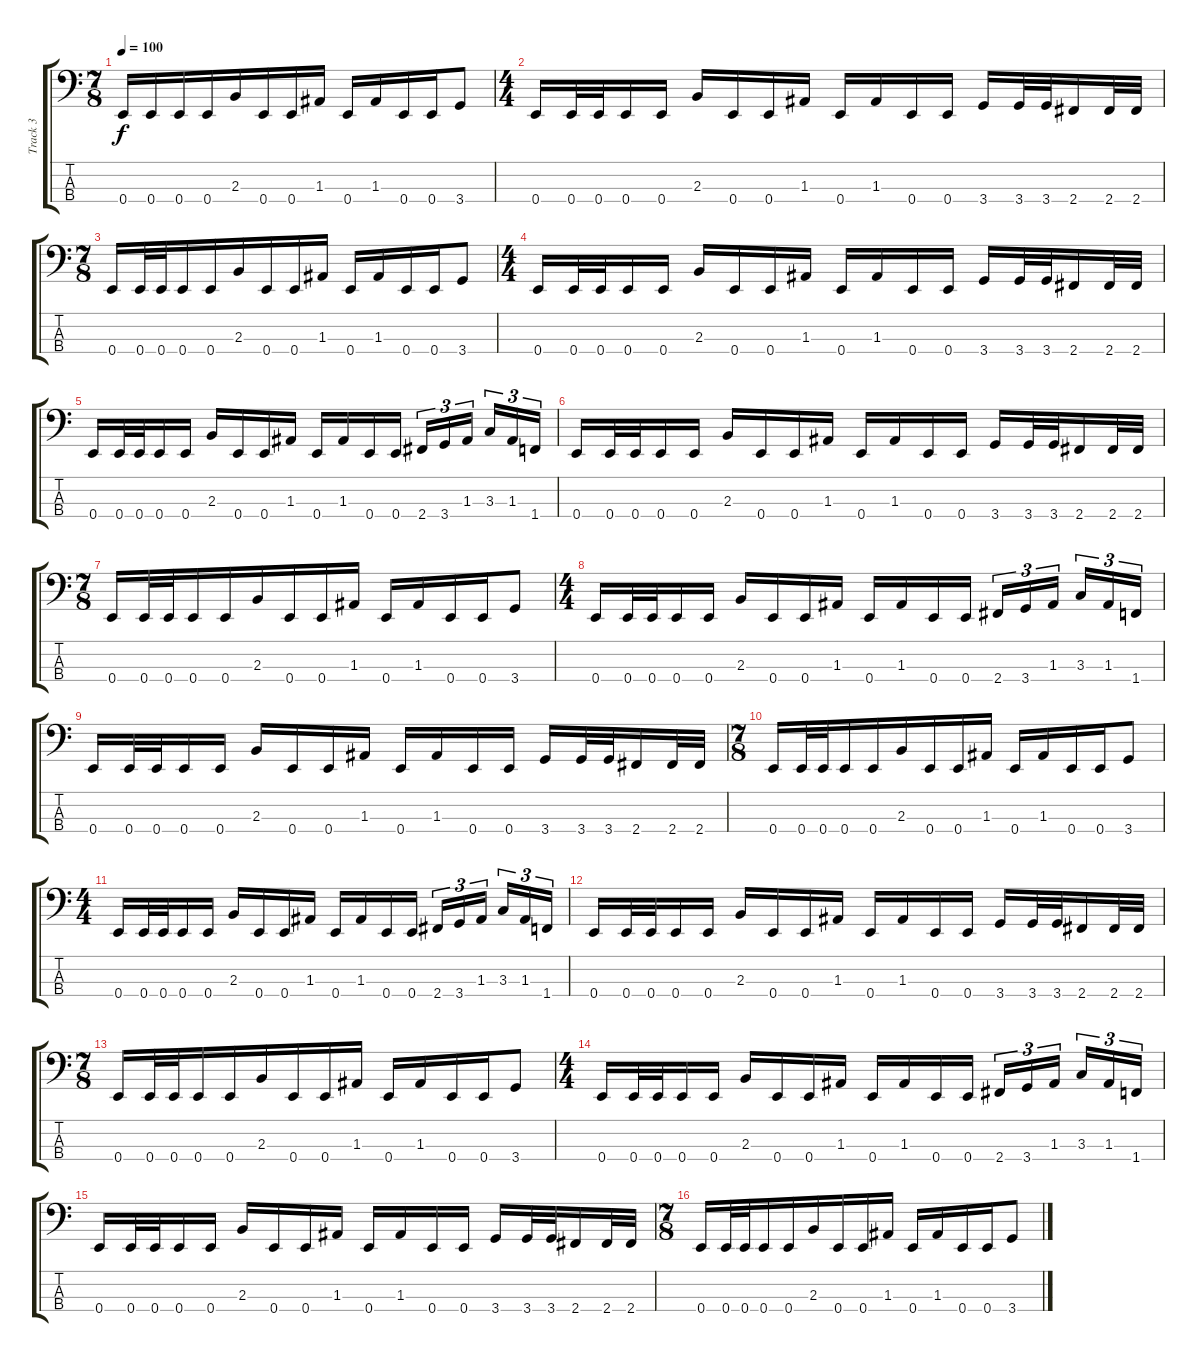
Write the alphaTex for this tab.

\track ("Track 3" "Track 3") {instrument electricbassfinger}
\staff {score tabs}
\tuning (G2 D2 A1 E1) {hide}
\ts (7 8)
\tempo 100
\clef f4
\ks c
0.4.16{dy f} 0.4.16 0.4.16 0.4.16 2.3.16 0.4.16 0.4.16 1.3.16 0.4.16 1.3.16 0.4.16 0.4.16 3.4.8 |
\ts (4 4)
0.4.16 0.4.32 0.4.32 0.4.16 0.4.16 2.3.16 0.4.16 0.4.16 1.3.16 0.4.16 1.3.16 0.4.16 0.4.16 3.4.16 3.4.32 3.4.32 2.4.16 2.4.32 2.4.32 |
\ts (7 8)
0.4.16 0.4.32 0.4.32 0.4.16 0.4.16 2.3.16 0.4.16 0.4.16 1.3.16 0.4.16 1.3.16 0.4.16 0.4.16 3.4.8 |
\ts (4 4)
0.4.16 0.4.32 0.4.32 0.4.16 0.4.16 2.3.16 0.4.16 0.4.16 1.3.16 0.4.16 1.3.16 0.4.16 0.4.16 3.4.16 3.4.32 3.4.32 2.4.16 2.4.32 2.4.32 |
0.4.16 0.4.32 0.4.32 0.4.16 0.4.16 2.3.16 0.4.16 0.4.16 1.3.16 0.4.16 1.3.16 0.4.16 0.4.16 2.4.16{tu (3 2)} 3.4.16{tu (3 2)} 1.3.16{tu (3 2)} 3.3.16{tu (3 2)} 1.3.16{tu (3 2)} 1.4.16{tu (3 2)} |
0.4.16 0.4.32 0.4.32 0.4.16 0.4.16 2.3.16 0.4.16 0.4.16 1.3.16 0.4.16 1.3.16 0.4.16 0.4.16 3.4.16 3.4.32 3.4.32 2.4.16 2.4.32 2.4.32 |
\ts (7 8)
0.4.16 0.4.32 0.4.32 0.4.16 0.4.16 2.3.16 0.4.16 0.4.16 1.3.16 0.4.16 1.3.16 0.4.16 0.4.16 3.4.8 |
\ts (4 4)
0.4.16 0.4.32 0.4.32 0.4.16 0.4.16 2.3.16 0.4.16 0.4.16 1.3.16 0.4.16 1.3.16 0.4.16 0.4.16 2.4.16{tu (3 2)} 3.4.16{tu (3 2)} 1.3.16{tu (3 2)} 3.3.16{tu (3 2)} 1.3.16{tu (3 2)} 1.4.16{tu (3 2)} |
0.4.16 0.4.32 0.4.32 0.4.16 0.4.16 2.3.16 0.4.16 0.4.16 1.3.16 0.4.16 1.3.16 0.4.16 0.4.16 3.4.16 3.4.32 3.4.32 2.4.16 2.4.32 2.4.32 |
\ts (7 8)
0.4.16 0.4.32 0.4.32 0.4.16 0.4.16 2.3.16 0.4.16 0.4.16 1.3.16 0.4.16 1.3.16 0.4.16 0.4.16 3.4.8 |
\ts (4 4)
0.4.16 0.4.32 0.4.32 0.4.16 0.4.16 2.3.16 0.4.16 0.4.16 1.3.16 0.4.16 1.3.16 0.4.16 0.4.16 2.4.16{tu (3 2)} 3.4.16{tu (3 2)} 1.3.16{tu (3 2)} 3.3.16{tu (3 2)} 1.3.16{tu (3 2)} 1.4.16{tu (3 2)} |
0.4.16 0.4.32 0.4.32 0.4.16 0.4.16 2.3.16 0.4.16 0.4.16 1.3.16 0.4.16 1.3.16 0.4.16 0.4.16 3.4.16 3.4.32 3.4.32 2.4.16 2.4.32 2.4.32 |
\ts (7 8)
0.4.16 0.4.32 0.4.32 0.4.16 0.4.16 2.3.16 0.4.16 0.4.16 1.3.16 0.4.16 1.3.16 0.4.16 0.4.16 3.4.8 |
\ts (4 4)
0.4.16 0.4.32 0.4.32 0.4.16 0.4.16 2.3.16 0.4.16 0.4.16 1.3.16 0.4.16 1.3.16 0.4.16 0.4.16 2.4.16{tu (3 2)} 3.4.16{tu (3 2)} 1.3.16{tu (3 2)} 3.3.16{tu (3 2)} 1.3.16{tu (3 2)} 1.4.16{tu (3 2)} |
0.4.16 0.4.32 0.4.32 0.4.16 0.4.16 2.3.16 0.4.16 0.4.16 1.3.16 0.4.16 1.3.16 0.4.16 0.4.16 3.4.16 3.4.32 3.4.32 2.4.16 2.4.32 2.4.32 |
\ts (7 8)
0.4.16 0.4.32 0.4.32 0.4.16 0.4.16 2.3.16 0.4.16 0.4.16 1.3.16 0.4.16 1.3.16 0.4.16 0.4.16 3.4.8
